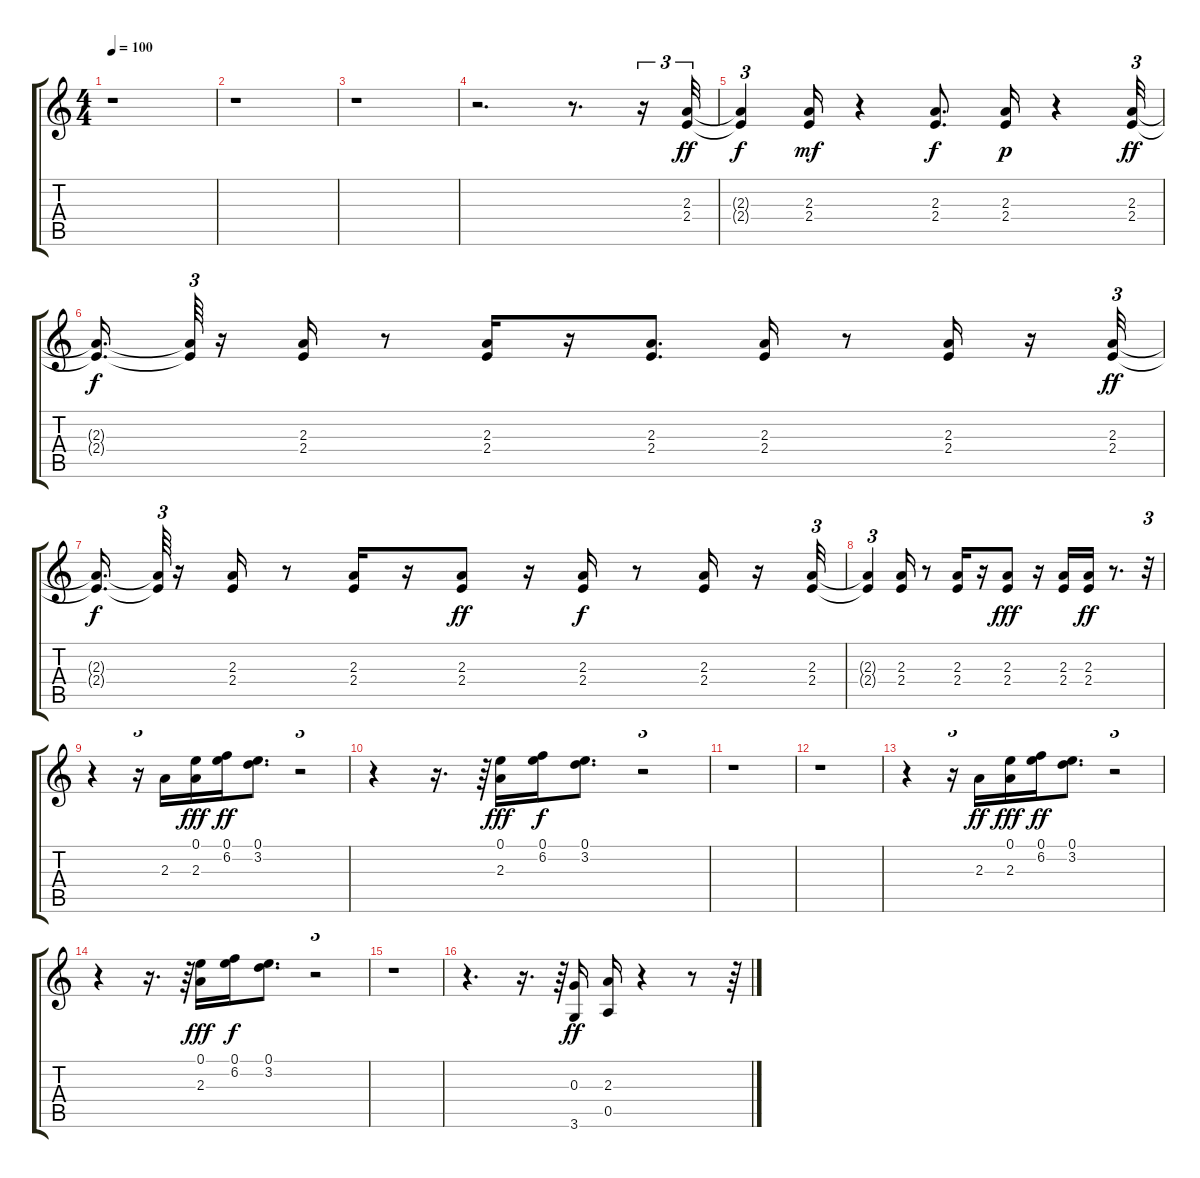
\track "" {instrument acousticguitarsteel}
\staff {score tabs}
\tuning (E4 B3 G3 D3 A2 E2) {hide}
\ts (4 4)
\tempo 100
\clef g2
\ks c
r.1{dy f} |
r.1 |
r.1 |
r.2{d} r.8{d} r.16{tu (3 2)} (2.3 2.4).32{tu (3 2) dy ff} |
(2.3{t} 2.4{t}).4{tu (3 2) dy f} (2.3 2.4).16{dy mf} r.4 (2.3 2.4).8{d dy f} (2.3 2.4).16{dy p} r.4 (2.3 2.4).32{tu (3 2) dy ff} |
(2.3{t} 2.4{t}).16{d dy f} (2.3{t} 2.4{t}).64{tu (3 2)} r.16 (2.3 2.4).16 r.8 (2.3 2.4).16 r.16 (2.3 2.4).8{d} (2.3 2.4).16 r.8 (2.3 2.4).16 r.16 (2.3 2.4).32{tu (3 2) dy ff} |
(2.3{t} 2.4{t}).16{d dy f} (2.3{t} 2.4{t}).64{tu (3 2)} r.16 (2.3 2.4).16 r.8 (2.3 2.4).16 r.16 (2.3 2.4).8{dy ff} r.16 (2.3 2.4).16{dy f} r.8 (2.3 2.4).16 r.16 (2.3 2.4).32{tu (3 2)} |
(2.3{t} 2.4{t}).4{tu (3 2)} (2.3 2.4).16 r.8 (2.3 2.4).16 r.16 (2.3 2.4).8{dy fff} r.16 (2.3 2.4).16 (2.3 2.4).16{dy ff} r.8{d} r.32{tu (3 2)} |
r.4 r.16{tu (3 2)} 2.3.16 (0.1 2.3).16{dy fff} (0.1 6.2).16{dy ff} (0.1 3.2).8{d} r.2{tu (3 2)} |
r.4 r.16{d} r.64{tu (3 2)} (0.1 2.3).16{dy fff} (0.1 6.2).16{dy f} (0.1 3.2).8{d} r.2{tu (3 2)} |
r.1 |
r.1 |
r.4 r.16{tu (3 2)} 2.3.16{dy ff} (0.1 2.3).16{dy fff} (0.1 6.2).16{dy ff} (0.1 3.2).8{d} r.2{tu (3 2)} |
r.4 r.16{d} r.64{tu (3 2)} (0.1 2.3).16{dy fff} (0.1 6.2).16{dy f} (0.1 3.2).8{d} r.2{tu (3 2)} |
r.1 |
r.4{d} r.16{d} r.64{tu (3 2)} (0.3 3.6).16{dy ff} (2.3 0.5).16 r.4 r.8 r.64
